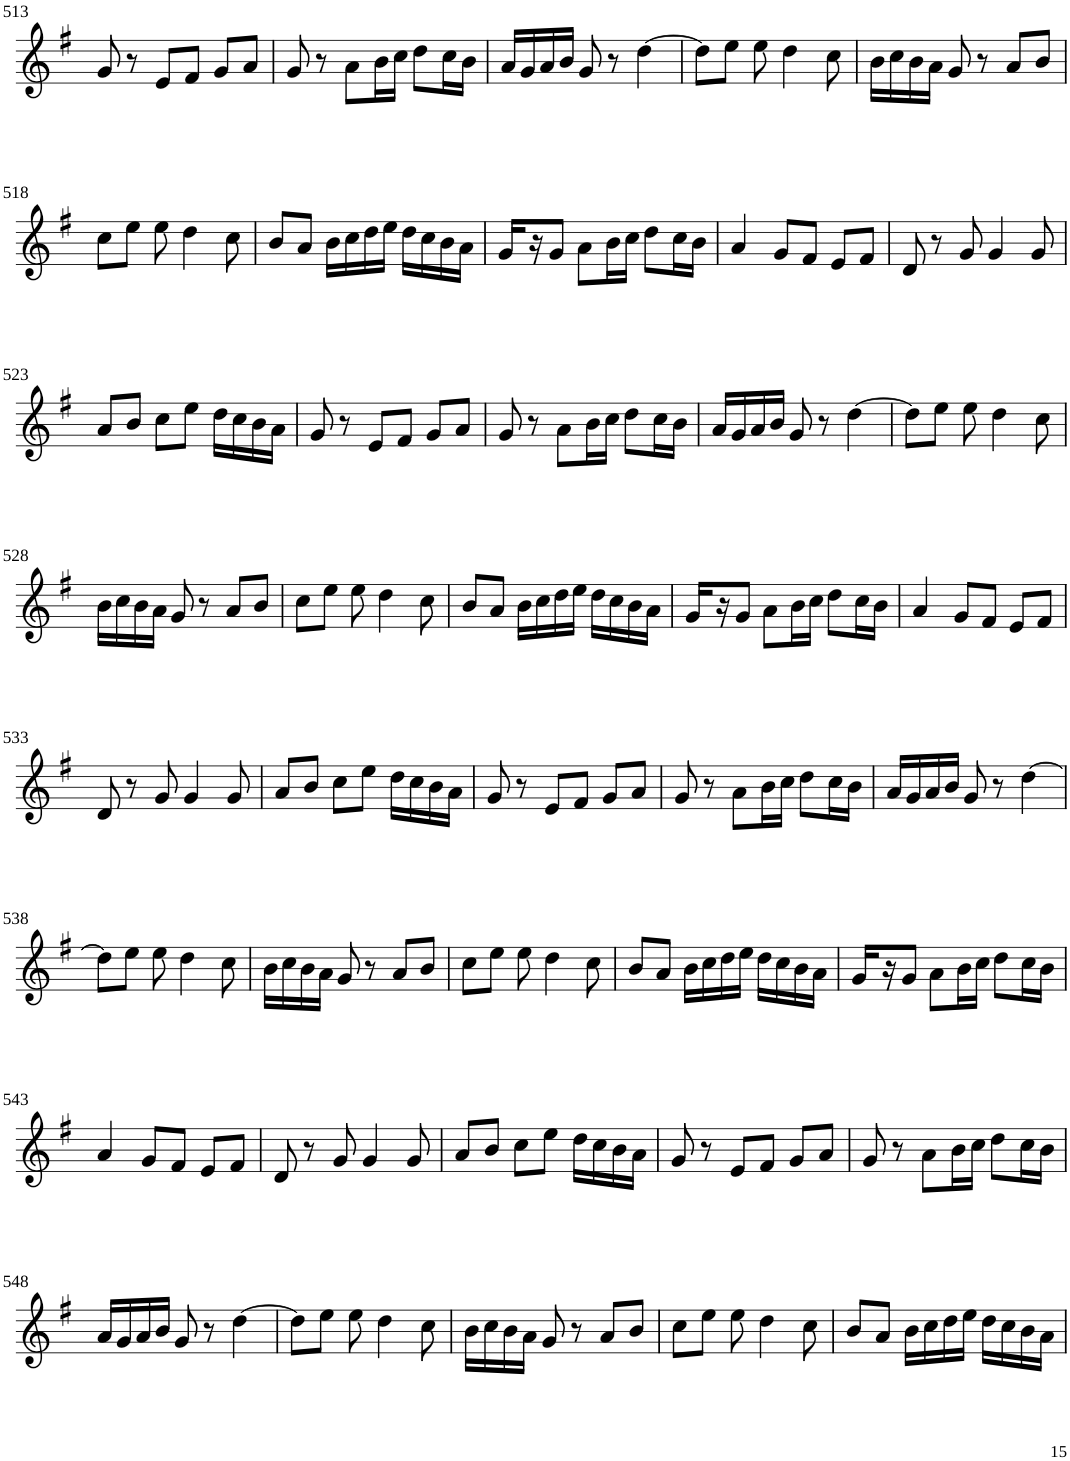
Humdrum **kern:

**kern
*part1
*staff1
*I"Violin
!!LO:PB:g=z
*clefG2
*k[f#]
*G:
*M3/4
=513
8g/
8r
8e/L
8f#/J
8g/L
8a/J
=514
8g/
8r
8a\L
16b\L
16cc\JJ
8dd\L
16cc\L
16b\JJ
=515
16a/LL
16g/
16a/
16b/JJ
8g/
8r
[4dd\
=516
8dd\L]
8ee\J
8ee\
4dd\
8cc\
=517
16b\LL
16cc\
16b\
16a\JJ
8g/
8r
8a/L
8b/J
!!LO:LB:g=z
=518
8cc\L
8ee\J
8ee\
4dd\
8cc\
=519
8b/L
8a/J
16b\LL
16cc\
16dd\
16ee\JJ
16dd\LL
16cc\
16b\
16a\JJ
=520
16g/LL
16r
8g/J
8a\L
16b\L
16cc\JJ
8dd\L
16cc\L
16b\JJ
=521
4a/
8g/L
8f#/J
8e/L
8f#/J
=522
8d/
8r
8g/
4g/
8g/
!!LO:LB:g=z
=523
8a/L
8b/J
8cc\L
8ee\J
16dd\LL
16cc\
16b\
16a\JJ
=524
8g/
8r
8e/L
8f#/J
8g/L
8a/J
=525
8g/
8r
8a\L
16b\L
16cc\JJ
8dd\L
16cc\L
16b\JJ
=526
16a/LL
16g/
16a/
16b/JJ
8g/
8r
[4dd\
=527
8dd\L]
8ee\J
8ee\
4dd\
8cc\
!!LO:LB:g=z
=528
16b\LL
16cc\
16b\
16a\JJ
8g/
8r
8a/L
8b/J
=529
8cc\L
8ee\J
8ee\
4dd\
8cc\
=530
8b/L
8a/J
16b\LL
16cc\
16dd\
16ee\JJ
16dd\LL
16cc\
16b\
16a\JJ
=531
16g/LL
16r
8g/J
8a\L
16b\L
16cc\JJ
8dd\L
16cc\L
16b\JJ
=532
4a/
8g/L
8f#/J
8e/L
8f#/J
!!LO:LB:g=z
=533
8d/
8r
8g/
4g/
8g/
=534
8a/L
8b/J
8cc\L
8ee\J
16dd\LL
16cc\
16b\
16a\JJ
=535
8g/
8r
8e/L
8f#/J
8g/L
8a/J
=536
8g/
8r
8a\L
16b\L
16cc\JJ
8dd\L
16cc\L
16b\JJ
=537
16a/LL
16g/
16a/
16b/JJ
8g/
8r
[4dd\
!!LO:LB:g=z
=538
8dd\L]
8ee\J
8ee\
4dd\
8cc\
=539
16b\LL
16cc\
16b\
16a\JJ
8g/
8r
8a/L
8b/J
=540
8cc\L
8ee\J
8ee\
4dd\
8cc\
=541
8b/L
8a/J
16b\LL
16cc\
16dd\
16ee\JJ
16dd\LL
16cc\
16b\
16a\JJ
=542
16g/LL
16r
8g/J
8a\L
16b\L
16cc\JJ
8dd\L
16cc\L
16b\JJ
!!LO:LB:g=z
=543
4a/
8g/L
8f#/J
8e/L
8f#/J
=544
8d/
8r
8g/
4g/
8g/
=545
8a/L
8b/J
8cc\L
8ee\J
16dd\LL
16cc\
16b\
16a\JJ
=546
8g/
8r
8e/L
8f#/J
8g/L
8a/J
=547
8g/
8r
8a\L
16b\L
16cc\JJ
8dd\L
16cc\L
16b\JJ
!!LO:LB:g=z
=548
16a/LL
16g/
16a/
16b/JJ
8g/
8r
[4dd\
=549
8dd\L]
8ee\J
8ee\
4dd\
8cc\
=550
16b\LL
16cc\
16b\
16a\JJ
8g/
8r
8a/L
8b/J
=551
8cc\L
8ee\J
8ee\
4dd\
8cc\
=552
8b/L
8a/J
16b\LL
16cc\
16dd\
16ee\JJ
16dd\LL
16cc\
16b\
16a\JJ
=
*-
